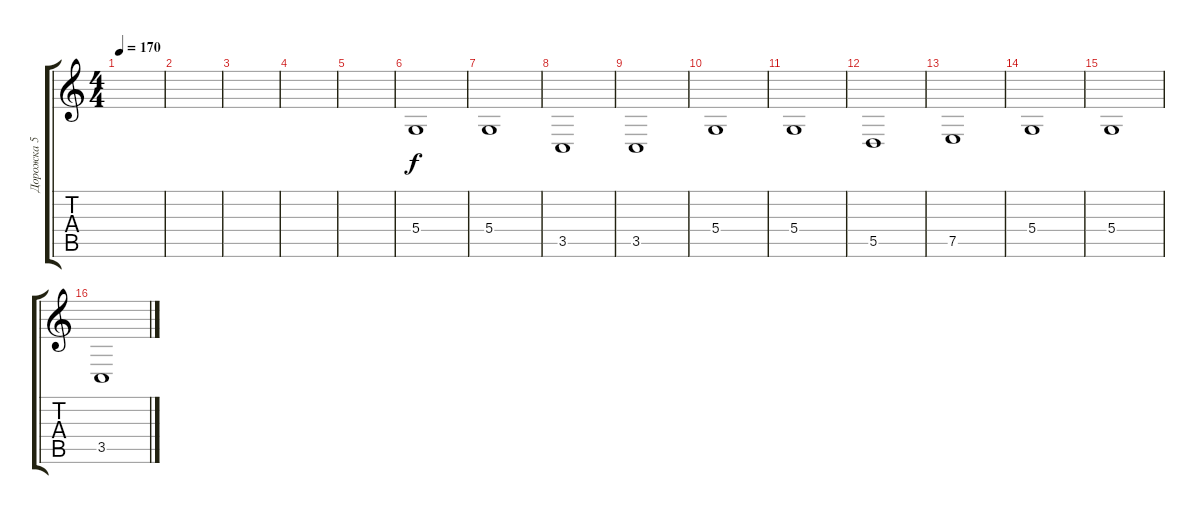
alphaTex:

\track ("Дорожка 5" "Дорожка 5") {instrument stringensemble1}
\staff {score tabs}
\tuning (E4 B3 G3 D3 A2 E2) {hide}
\ts (4 4)
\tempo 170
\clef g2
\ks c
|
|
|
|
|
5.4.1 |
5.4.1 |
3.5.1 |
3.5.1 |
5.4.1 |
5.4.1 |
5.5.1 |
7.5.1 |
5.4.1 |
5.4.1 |
3.5.1
